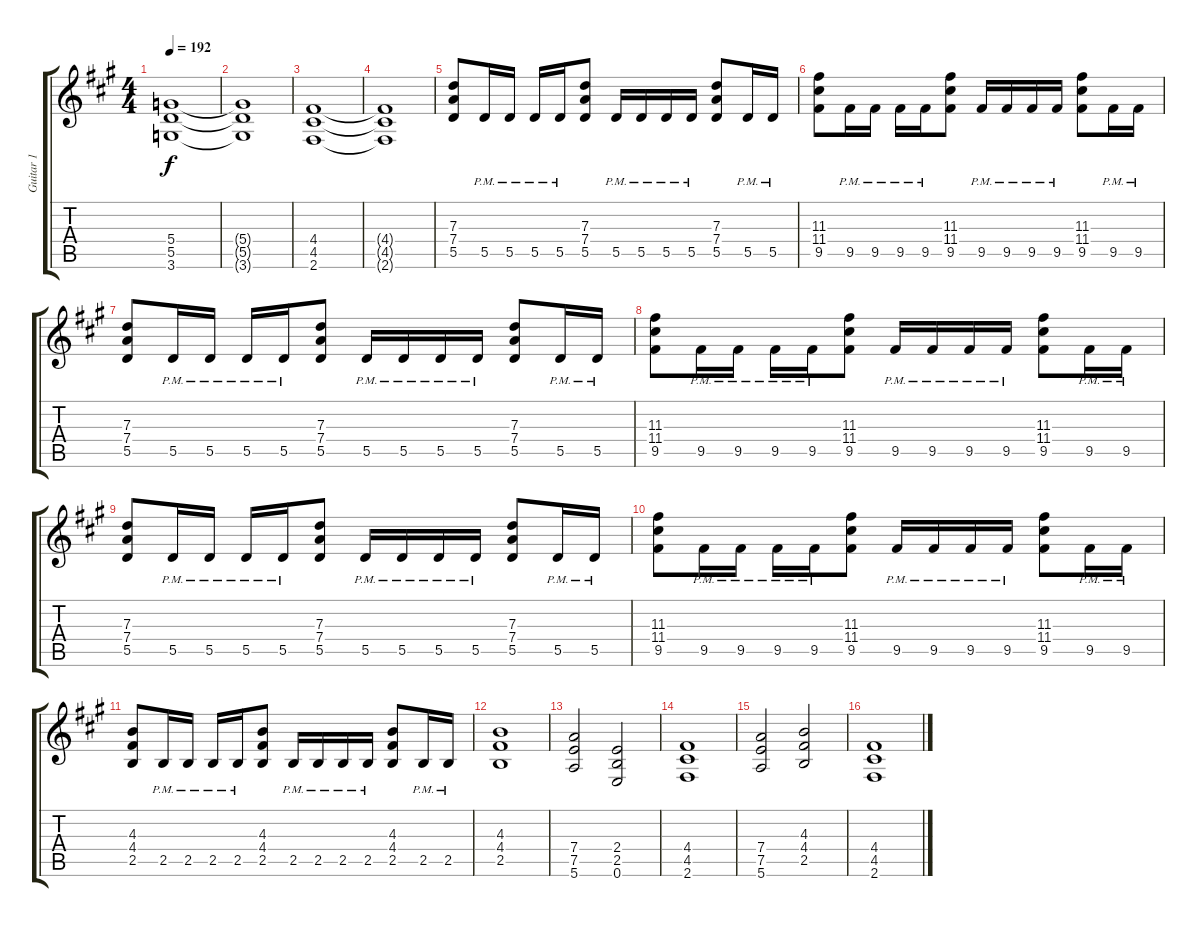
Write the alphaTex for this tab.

\track ("Guitar 1" "Guitar 1") {instrument distortionguitar}
\staff {score tabs}
\tuning (E4 B3 G3 D3 A2 E2) {hide}
\ts (4 4)
\tempo 192
\clef g2
\ks f#minor
(5.4 5.5 3.6).1{dy f} |
(5.4{t} 5.5{t} 3.6{t}).1 |
(4.4 4.5 2.6).1 |
(4.4{t} 4.5{t} 2.6{t}).1 |
(7.3 7.4 5.5).8 5.5{pm}.16 5.5{pm}.16 5.5{pm}.16 5.5{pm}.16 (7.3 7.4 5.5).8 5.5{pm}.16 5.5{pm}.16 5.5{pm}.16 5.5{pm}.16 (7.3 7.4 5.5).8 5.5{pm}.16 5.5{pm}.16 |
(11.3 11.4 9.5).8 9.5{pm}.16 9.5{pm}.16 9.5{pm}.16 9.5{pm}.16 (11.3 11.4 9.5).8 9.5{pm}.16 9.5{pm}.16 9.5{pm}.16 9.5{pm}.16 (11.3 11.4 9.5).8 9.5{pm}.16 9.5{pm}.16 |
(7.3 7.4 5.5).8 5.5{pm}.16 5.5{pm}.16 5.5{pm}.16 5.5{pm}.16 (7.3 7.4 5.5).8 5.5{pm}.16 5.5{pm}.16 5.5{pm}.16 5.5{pm}.16 (7.3 7.4 5.5).8 5.5{pm}.16 5.5{pm}.16 |
(11.3 11.4 9.5).8 9.5{pm}.16 9.5{pm}.16 9.5{pm}.16 9.5{pm}.16 (11.3 11.4 9.5).8 9.5{pm}.16 9.5{pm}.16 9.5{pm}.16 9.5{pm}.16 (11.3 11.4 9.5).8 9.5{pm}.16 9.5{pm}.16 |
(7.3 7.4 5.5).8 5.5{pm}.16 5.5{pm}.16 5.5{pm}.16 5.5{pm}.16 (7.3 7.4 5.5).8 5.5{pm}.16 5.5{pm}.16 5.5{pm}.16 5.5{pm}.16 (7.3 7.4 5.5).8 5.5{pm}.16 5.5{pm}.16 |
(11.3 11.4 9.5).8 9.5{pm}.16 9.5{pm}.16 9.5{pm}.16 9.5{pm}.16 (11.3 11.4 9.5).8 9.5{pm}.16 9.5{pm}.16 9.5{pm}.16 9.5{pm}.16 (11.3 11.4 9.5).8 9.5{pm}.16 9.5{pm}.16 |
(4.3 4.4 2.5).8 2.5{pm}.16 2.5{pm}.16 2.5{pm}.16 2.5{pm}.16 (4.3 4.4 2.5).8 2.5{pm}.16 2.5{pm}.16 2.5{pm}.16 2.5{pm}.16 (4.3 4.4 2.5).8 2.5{pm}.16 2.5{pm}.16 |
(4.3 4.4 2.5).1 |
(7.4 7.5 5.6).2 (2.4 2.5 0.6).2 |
(4.4 4.5 2.6).1 |
(7.4 7.5 5.6).2 (4.3 4.4 2.5).2 |
(4.4 4.5 2.6).1
